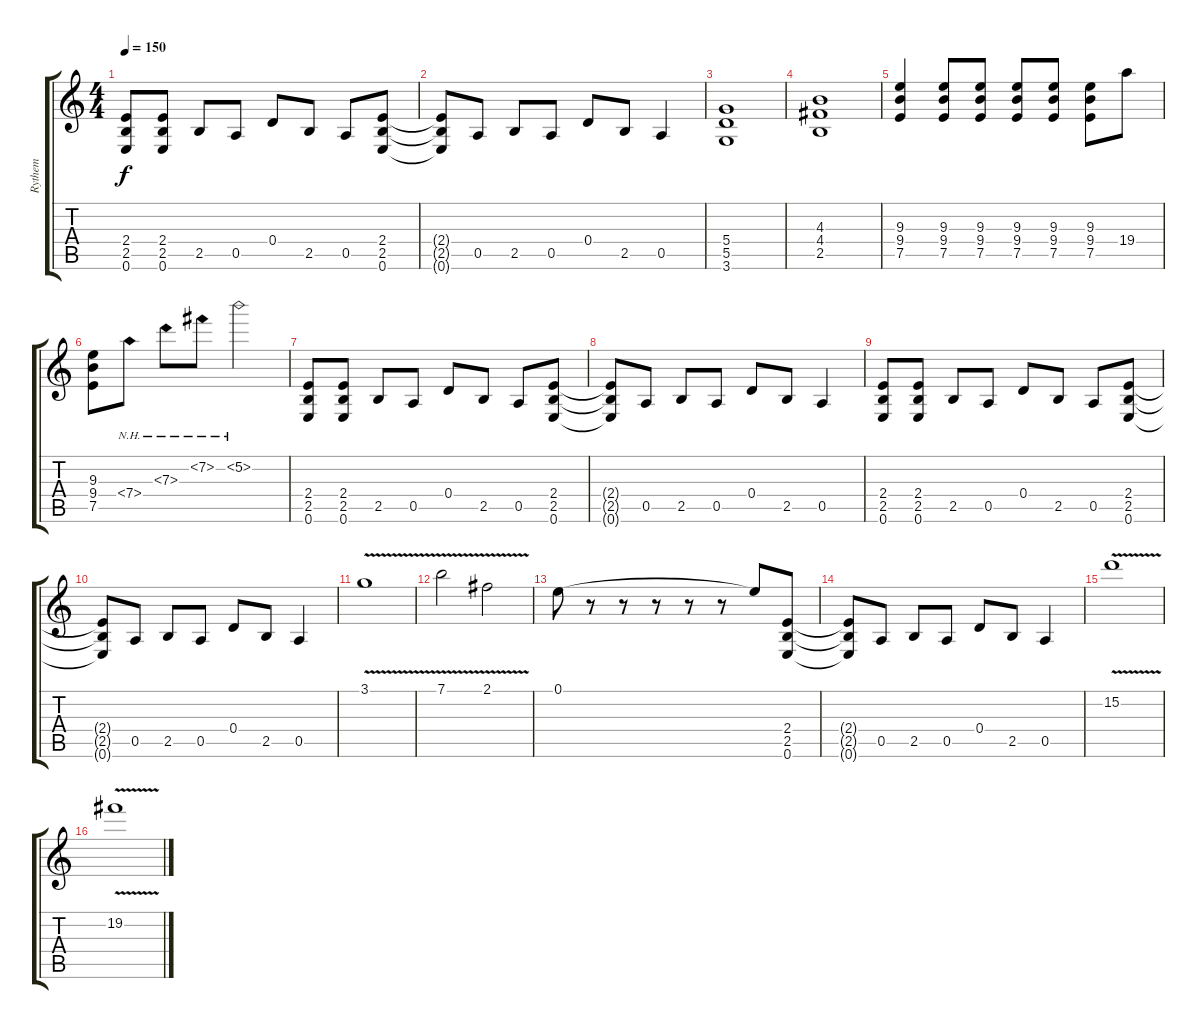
\track ("Rythem" "Rythem") {instrument distortionguitar}
\staff {score tabs}
\tuning (E4 B3 G3 D3 A2 E2) {hide}
\ts (4 4)
\tempo 150
\clef g2
\ks c
(2.4 2.5 0.6).8{dy f} (2.4 2.5 0.6).8 2.5.8 0.5.8 0.4.8 2.5.8 0.5.8 (2.4 2.5 0.6).8 |
(2.4{t} 2.5{t} 0.6{t}).8 0.5.8 2.5.8 0.5.8 0.4.8 2.5.8 0.5.4 |
(5.4 5.5 3.6).1 |
(4.3 4.4 2.5).1 |
(9.3 9.4 7.5).4 (9.3 9.4 7.5).8 (9.3 9.4 7.5).8 (9.3 9.4 7.5).8 (9.3 9.4 7.5).8 (9.3 9.4 7.5).8 19.4.8 |
(9.3 9.4 7.5).8 7.4{nh}.8 7.3{nh}.8 7.2{nh}.8 5.2{nh}.2 |
(2.4 2.5 0.6).8 (2.4 2.5 0.6).8 2.5.8 0.5.8 0.4.8 2.5.8 0.5.8 (2.4 2.5 0.6).8 |
(2.4{t} 2.5{t} 0.6{t}).8 0.5.8 2.5.8 0.5.8 0.4.8 2.5.8 0.5.4 |
(2.4 2.5 0.6).8 (2.4 2.5 0.6).8 2.5.8 0.5.8 0.4.8 2.5.8 0.5.8 (2.4 2.5 0.6).8 |
(2.4{t} 2.5{t} 0.6{t}).8 0.5.8 2.5.8 0.5.8 0.4.8 2.5.8 0.5.4 |
3.1{v}.1 |
7.1{v}.2 2.1{v}.2 |
0.1.8 r.8 r.8 r.8 r.8 r.8 0.1{t}.8 (2.4 2.5 0.6).8 |
(2.4{t} 2.5{t} 0.6{t}).8 0.5.8 2.5.8 0.5.8 0.4.8 2.5.8 0.5.4 |
15.2{v}.1 |
19.2{v}.1
